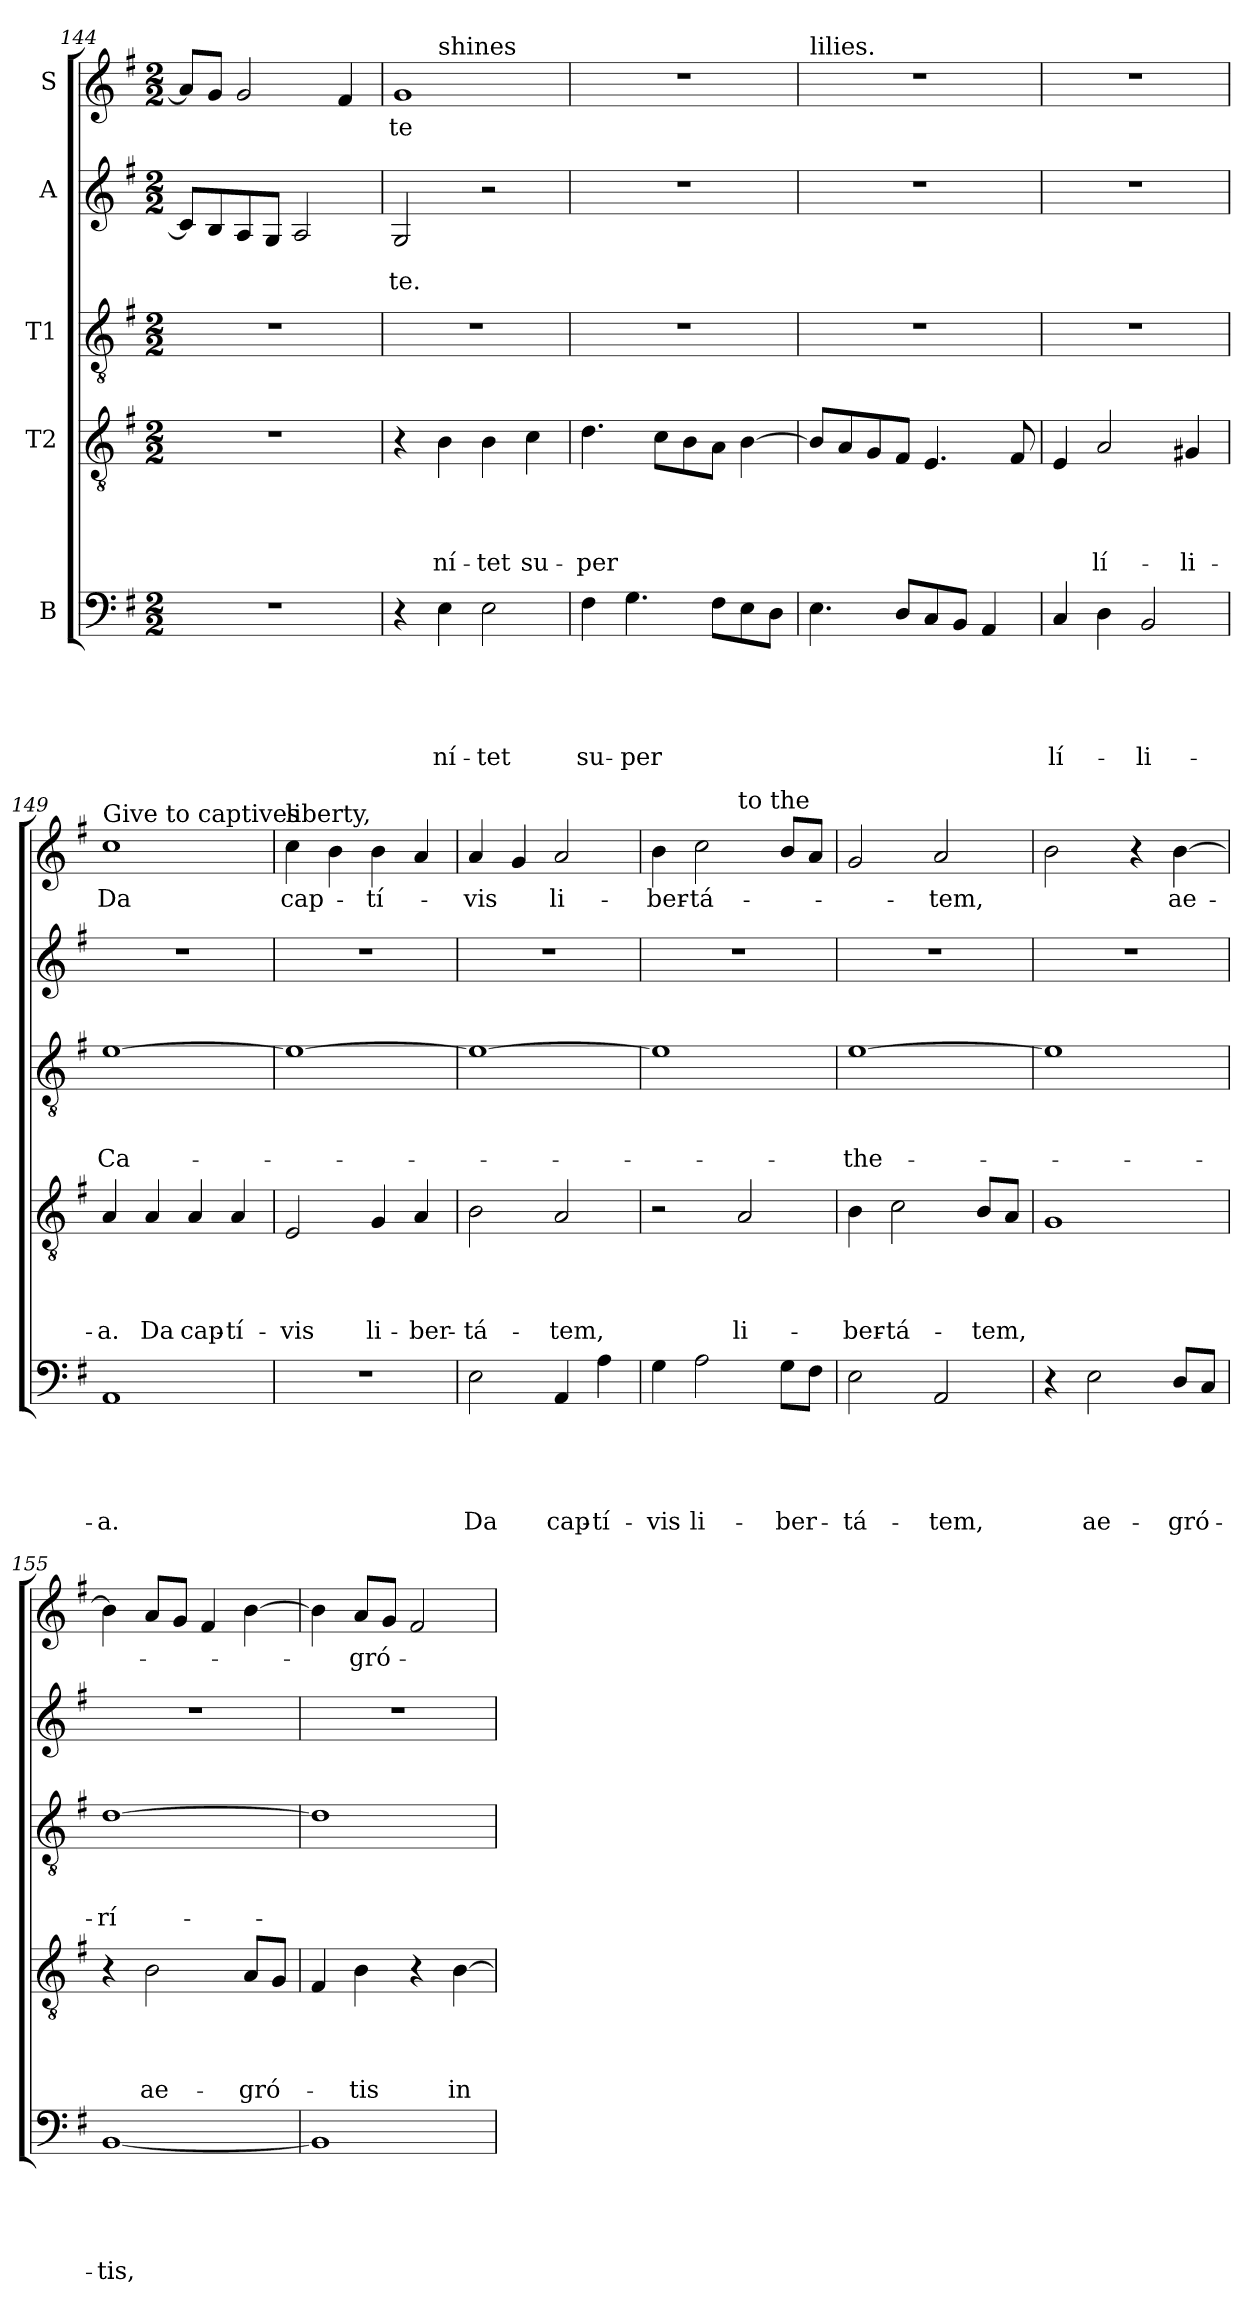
**kern	**text	**text	**text	**text	**text	**kern	**text	**text	**text	**text	**kern	**text	**text	**text	**kern	**text	**text	**kern	**text
*part5	*part5	*part5	*part5	*part5	*part5	*part4	*part4	*part4	*part4	*part4	*part3	*part3	*part3	*part3	*part2	*part2	*part2	*part1	*part1
*staff5	*staff5	*staff5	*staff5	*staff5	*staff5	*staff4	*staff4	*staff4	*staff4	*staff4	*staff3	*staff3	*staff3	*staff3	*staff2	*staff2	*staff2	*staff1	*staff1
*I"B	*	*	*	*	*	*I"T2	*	*	*	*	*I"T1	*	*	*	*I"A	*	*	*I"S	*
*clefF4	*	*	*	*	*	*clefGv2	*	*	*	*	*clefGv2	*	*	*	*clefG2	*	*	*clefG2	*
*k[f#]	*	*	*	*	*	*k[f#]	*	*	*	*	*k[f#]	*	*	*	*k[f#]	*	*	*k[f#]	*
*G:	*	*	*	*	*	*G:	*	*	*	*	*G:	*	*	*	*G:	*	*	*G:	*
*M2/2	*	*	*	*	*	*M2/2	*	*	*	*	*M2/2	*	*	*	*M2/2	*	*	*M2/2	*
=144	=144	=144	=144	=144	=144	=144	=144	=144	=144	=144	=144	=144	=144	=144	=144	=144	=144	=144	=144
1r	.	.	.	.	.	1r	.	.	.	.	1r	.	.	.	8c/L]	.	.	8a/L]	.
.	.	.	.	.	.	.	.	.	.	.	.	.	.	.	8B/	.	.	8g/J	.
.	.	.	.	.	.	.	.	.	.	.	.	.	.	.	8A/	.	.	2g/	.
.	.	.	.	.	.	.	.	.	.	.	.	.	.	.	8G/J	.	.	.	.
.	.	.	.	.	.	.	.	.	.	.	.	.	.	.	2A/	.	.	.	.
.	.	.	.	.	.	.	.	.	.	.	.	.	.	.	.	.	.	4f#/	.
=145	=145	=145	=145	=145	=145	=145	=145	=145	=145	=145	=145	=145	=145	=145	=145	=145	=145	=145	=145
!	!	!	!	!	!	!	!	!	!	!	!	!	!	!	!	!	!LO:LY:b	!	!LO:LY:b
*	*	*	*	*	*	*	*	*	*	*	*	*	*	*	*	*	*	*^	*
4r	.	.	.	.	.	4r	.	.	.	.	1r	.	.	.	2G/	.	-te.	1g	4ryy	-te
!	!	!	!	!	!	!	!	!	!	!	!	!	!	!	!	!	!	!	!LO:TX:a:t=shines	!
!	!	!	!	!	!LO:LY:b	!	!	!	!	!LO:LY:b	!	!	!	!	!	!	!	!	!	!
4E\	.	.	.	.	ní-	4B\	.	.	.	ní-	.	.	.	.	.	.	.	.	2.ryy	.
!	!	!	!	!	!LO:LY:b	!	!	!	!	!LO:LY:b	!	!	!	!	!	!	!	!	!	!
2E\	.	.	.	.	-tet	4B\	.	.	.	-tet	.	.	.	.	2r	.	.	.	.	.
!	!	!	!	!	!	!	!	!	!	!LO:LY:b	!	!	!	!	!	!	!	!	!	!
.	.	.	.	.	.	4c\	.	.	.	su-	.	.	.	.	.	.	.	.	.	.
!!LO:PB:g=z
=146	=146	=146	=146	=146	=146	=146	=146	=146	=146	=146	=146	=146	=146	=146	=146	=146	=146	=146	=146	=146
!	!	!	!	!	!	!	!	!	!	!	!	!	!	!	!	!	!	!LO:TX:a:t=brighter than	!	!
!	!	!	!	!	!LO:LY:b	!	!	!	!	!LO:LY:b	!	!	!	!	!	!	!	!	!	!
*	*	*	*	*	*	*	*	*	*	*	*	*	*	*	*	*	*	*v	*v	*
4F#\	.	.	.	.	su-	4.d\	.	.	.	-per	1r	.	.	.	1r	.	.	1r	.
!	!	!	!	!	!LO:LY:b	!	!	!	!	!	!	!	!	!	!	!	!	!	!
4.G\	.	.	.	.	-per	.	.	.	.	.	.	.	.	.	.	.	.	.	.
.	.	.	.	.	.	8c\L	.	.	.	.	.	.	.	.	.	.	.	.	.
.	.	.	.	.	.	8B\	.	.	.	.	.	.	.	.	.	.	.	.	.
8F#\L	.	.	.	.	.	8A\J	.	.	.	.	.	.	.	.	.	.	.	.	.
8E\	.	.	.	.	.	[4B\	.	.	.	.	.	.	.	.	.	.	.	.	.
8D\J	.	.	.	.	.	.	.	.	.	.	.	.	.	.	.	.	.	.	.
=147	=147	=147	=147	=147	=147	=147	=147	=147	=147	=147	=147	=147	=147	=147	=147	=147	=147	=147	=147
!	!	!	!	!	!	!	!	!	!	!	!	!	!	!	!	!	!	!LO:TX:a:t=lilies.	!
4.E\	.	.	.	.	.	8B/L]	.	.	.	.	1r	.	.	.	1r	.	.	1r	.
.	.	.	.	.	.	8A/	.	.	.	.	.	.	.	.	.	.	.	.	.
.	.	.	.	.	.	8G/	.	.	.	.	.	.	.	.	.	.	.	.	.
8D/L	.	.	.	.	.	8F#/J	.	.	.	.	.	.	.	.	.	.	.	.	.
8C/	.	.	.	.	.	4.E/	.	.	.	.	.	.	.	.	.	.	.	.	.
8BB/J	.	.	.	.	.	.	.	.	.	.	.	.	.	.	.	.	.	.	.
4AA/	.	.	.	.	.	.	.	.	.	.	.	.	.	.	.	.	.	.	.
.	.	.	.	.	.	8F#/	.	.	.	.	.	.	.	.	.	.	.	.	.
=148	=148	=148	=148	=148	=148	=148	=148	=148	=148	=148	=148	=148	=148	=148	=148	=148	=148	=148	=148
!	!	!	!	!	!LO:LY:b	!	!	!	!	!	!	!	!	!	!	!	!	!	!
4C/	.	.	.	.	lí-	4E/	.	.	.	.	1r	.	.	.	1r	.	.	1r	.
!	!	!	!	!	!	!	!	!	!	!LO:LY:b	!	!	!	!	!	!	!	!	!
4D\	.	.	.	.	.	2A/	.	.	.	lí-	.	.	.	.	.	.	.	.	.
!	!	!	!	!	!LO:LY:b	!	!	!	!	!	!	!	!	!	!	!	!	!	!
2BB/	.	.	.	.	-li-	.	.	.	.	.	.	.	.	.	.	.	.	.	.
!	!	!	!	!	!	!	!	!	!	!LO:LY:b	!	!	!	!	!	!	!	!	!
.	.	.	.	.	.	4G#i/	.	.	.	-li-	.	.	.	.	.	.	.	.	.
=149	=149	=149	=149	=149	=149	=149	=149	=149	=149	=149	=149	=149	=149	=149	=149	=149	=149	=149	=149
!	!	!	!	!	!	!	!	!	!	!	!	!	!	!	!	!	!	!LO:TX:a:t=Give to captives	!
!	!	!	!	!	!LO:LY:b	!	!	!	!	!LO:LY:b	!	!	!	!LO:LY:b	!	!	!	!	!LO:LY:b
1AA	.	.	.	.	-a.	4A/	.	.	.	-a.	[1e	.	.	Ca-	1r	.	.	1cc	Da
!	!	!	!	!	!	!	!	!	!	!LO:LY:b	!	!	!	!	!	!	!	!	!
.	.	.	.	.	.	4A/	.	.	.	Da	.	.	.	.	.	.	.	.	.
!	!	!	!	!	!	!	!	!	!	!LO:LY:b	!	!	!	!	!	!	!	!	!
.	.	.	.	.	.	4A/	.	.	.	cap-	.	.	.	.	.	.	.	.	.
!	!	!	!	!	!	!	!	!	!	!LO:LY:b	!	!	!	!	!	!	!	!	!
.	.	.	.	.	.	4A/	.	.	.	-tí-	.	.	.	.	.	.	.	.	.
=150	=150	=150	=150	=150	=150	=150	=150	=150	=150	=150	=150	=150	=150	=150	=150	=150	=150	=150	=150
!	!	!	!	!	!	!	!	!	!	!	!	!	!	!	!	!	!	!LO:TX:a:t=liberty,	!
!	!	!	!	!	!	!	!	!	!	!LO:LY:b	!	!	!	!	!	!	!	!	!LO:LY:b
1r	.	.	.	.	.	2E/	.	.	.	-vis	1e_	.	.	.	1r	.	.	4cc\	cap-
.	.	.	.	.	.	.	.	.	.	.	.	.	.	.	.	.	.	4b\	.
!	!	!	!	!	!	!	!	!	!	!LO:LY:b	!	!	!	!	!	!	!	!	!LO:LY:b
.	.	.	.	.	.	4G/	.	.	.	li-	.	.	.	.	.	.	.	4b\	-tí-
!	!	!	!	!	!	!	!	!	!	!LO:LY:b	!	!	!	!	!	!	!	!	!
.	.	.	.	.	.	4A/	.	.	.	-ber-	.	.	.	.	.	.	.	4a/	.
=151	=151	=151	=151	=151	=151	=151	=151	=151	=151	=151	=151	=151	=151	=151	=151	=151	=151	=151	=151
!	!	!	!	!	!LO:LY:b	!	!	!	!	!LO:LY:b	!	!	!	!	!	!	!	!	!LO:LY:b
2E\	.	.	.	.	Da	2B\	.	.	.	-tá-	1e_	.	.	.	1r	.	.	4a/	-vis
.	.	.	.	.	.	.	.	.	.	.	.	.	.	.	.	.	.	4g/	.
!	!	!	!	!	!LO:LY:b	!	!	!	!	!LO:LY:b	!	!	!	!	!	!	!	!	!LO:LY:b
4AA/	.	.	.	.	cap-	2A/	.	.	.	-tem,	.	.	.	.	.	.	.	2a/	li-
!	!	!	!	!	!LO:LY:b	!	!	!	!	!	!	!	!	!	!	!	!	!	!
4A\	.	.	.	.	-tí-	.	.	.	.	.	.	.	.	.	.	.	.	.	.
!!LO:LB:g=z
=152	=152	=152	=152	=152	=152	=152	=152	=152	=152	=152	=152	=152	=152	=152	=152	=152	=152	=152	=152
!	!	!	!	!	!LO:LY:b	!	!	!	!	!	!	!	!	!	!	!	!	!	!LO:LY:b
*	*	*	*	*	*	*	*	*	*	*	*	*	*	*	*	*	*	*^	*
4G\	.	.	.	.	-vis	2r	.	.	.	.	1e]	.	.	.	1r	.	.	4b\	2ryy	-ber-
!	!	!	!	!	!LO:LY:b	!	!	!	!	!	!	!	!	!	!	!	!	!	!	!LO:LY:b
2A\	.	.	.	.	li-	.	.	.	.	.	.	.	.	.	.	.	.	2cc\	.	-tá-
!	!	!	!	!	!	!	!	!	!	!	!	!	!	!	!	!	!	!	!LO:TX:a:t=to the	!
!	!	!	!	!	!	!	!	!	!	!LO:LY:b	!	!	!	!	!	!	!	!	!	!
.	.	.	.	.	.	2A/	.	.	.	li-	.	.	.	.	.	.	.	.	2ryy	.
!	!	!	!	!	!LO:LY:b	!	!	!	!	!	!	!	!	!	!	!	!	!	!	!
8G\L	.	.	.	.	-ber-	.	.	.	.	.	.	.	.	.	.	.	.	8b/L	.	.
8F#\J	.	.	.	.	.	.	.	.	.	.	.	.	.	.	.	.	.	8a/J	.	.
=153	=153	=153	=153	=153	=153	=153	=153	=153	=153	=153	=153	=153	=153	=153	=153	=153	=153	=153	=153	=153
!	!	!	!	!	!	!	!	!	!	!	!	!	!	!	!	!	!	!LO:TX:a:t=sick, wholeness;	!	!
!	!	!	!	!	!LO:LY:b	!	!	!	!	!LO:LY:b	!	!	!	!LO:LY:b	!	!	!	!	!	!
*	*	*	*	*	*	*	*	*	*	*	*	*	*	*	*	*	*	*v	*v	*
2E\	.	.	.	.	-tá-	4B\	.	.	.	-ber-	[1e	.	.	-the-	1r	.	.	2g/	.
!	!	!	!	!	!	!	!	!	!	!LO:LY:b	!	!	!	!	!	!	!	!	!
.	.	.	.	.	.	2c\	.	.	.	-tá-	.	.	.	.	.	.	.	.	.
!	!	!	!	!	!LO:LY:b	!	!	!	!	!	!	!	!	!	!	!	!	!	!LO:LY:b
2AA/	.	.	.	.	-tem,	.	.	.	.	.	.	.	.	.	.	.	.	2a/	-tem,
!	!	!	!	!	!	!	!	!	!	!LO:LY:b	!	!	!	!	!	!	!	!	!
.	.	.	.	.	.	8B/L	.	.	.	-tem,	.	.	.	.	.	.	.	.	.
.	.	.	.	.	.	8A/J	.	.	.	.	.	.	.	.	.	.	.	.	.
=154	=154	=154	=154	=154	=154	=154	=154	=154	=154	=154	=154	=154	=154	=154	=154	=154	=154	=154	=154
4r	.	.	.	.	.	1G	.	.	.	.	1e]	.	.	.	1r	.	.	2b\	.
!	!	!	!	!	!LO:LY:b	!	!	!	!	!	!	!	!	!	!	!	!	!	!
2E\	.	.	.	.	ae-	.	.	.	.	.	.	.	.	.	.	.	.	.	.
.	.	.	.	.	.	.	.	.	.	.	.	.	.	.	.	.	.	4r	.
!	!	!	!	!	!LO:LY:b	!	!	!	!	!	!	!	!	!	!	!	!	!	!LO:LY:b
8D/L	.	.	.	.	-gró-	.	.	.	.	.	.	.	.	.	.	.	.	[4b\	ae-
8C/J	.	.	.	.	.	.	.	.	.	.	.	.	.	.	.	.	.	.	.
=155	=155	=155	=155	=155	=155	=155	=155	=155	=155	=155	=155	=155	=155	=155	=155	=155	=155	=155	=155
!	!	!	!	!	!LO:LY:b	!	!	!	!	!	!	!	!	!LO:LY:b	!	!	!	!	!
[1BB	.	.	.	.	-tis,	4r	.	.	.	.	[1d	.	.	-rí-	1r	.	.	4b\]	.
!	!	!	!	!	!	!	!	!	!	!LO:LY:b	!	!	!	!	!	!	!	!	!
.	.	.	.	.	.	2B\	.	.	.	ae-	.	.	.	.	.	.	.	8a/L	.
.	.	.	.	.	.	.	.	.	.	.	.	.	.	.	.	.	.	8g/J	.
.	.	.	.	.	.	.	.	.	.	.	.	.	.	.	.	.	.	4f#/	.
!	!	!	!	!	!	!	!	!	!	!LO:LY:b	!	!	!	!	!	!	!	!	!
.	.	.	.	.	.	8A/L	.	.	.	-gró-	.	.	.	.	.	.	.	[4b\	.
.	.	.	.	.	.	8G/J	.	.	.	.	.	.	.	.	.	.	.	.	.
=156	=156	=156	=156	=156	=156	=156	=156	=156	=156	=156	=156	=156	=156	=156	=156	=156	=156	=156	=156
1BB]	.	.	.	.	.	4F#/	.	.	.	.	1d]	.	.	.	1r	.	.	4b\]	.
!	!	!	!	!	!	!	!	!	!	!LO:LY:b	!	!	!	!	!	!	!	!	!LO:LY:b
.	.	.	.	.	.	4B\	.	.	.	-tis	.	.	.	.	.	.	.	8a/L	-gró-
.	.	.	.	.	.	.	.	.	.	.	.	.	.	.	.	.	.	8g/J	.
.	.	.	.	.	.	4r	.	.	.	.	.	.	.	.	.	.	.	2f#/	.
!	!	!	!	!	!	!	!	!	!	!LO:LY:b	!	!	!	!	!	!	!	!	!
.	.	.	.	.	.	[4B\	.	.	.	in-	.	.	.	.	.	.	.	.	.
=	=	=	=	=	=	=	=	=	=	=	=	=	=	=	=	=	=	=	=
*-	*-	*-	*-	*-	*-	*-	*-	*-	*-	*-	*-	*-	*-	*-	*-	*-	*-	*-	*-
